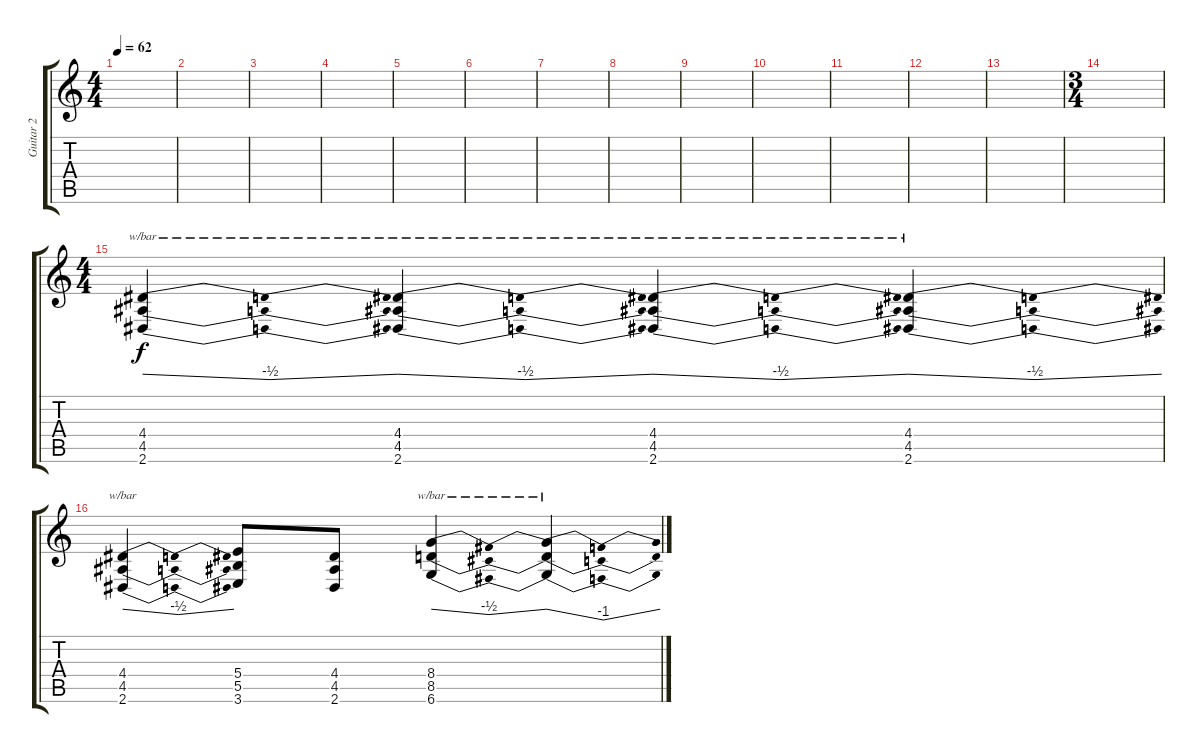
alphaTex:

\track ("Guitar 2" "Guitar 2") {instrument distortionguitar}
\staff {score tabs}
\tuning (Db4 Ab3 E3 B2 Gb2 Db2) {hide}
\ts (4 4)
\tempo 62
\clef g2
\ks c
|
|
|
|
|
|
|
|
|
|
|
|
|
\ts (3 4)
|
\ts (4 4)
(4.4 4.5 2.6).4{tbe (dip default 0 0 30 -2 60 0)} (4.4 4.5 2.6).4{tbe (dip default 0 0 30 -2 60 0)} (4.4 4.5 2.6).4{tbe (dip default 0 0 30 -2 60 0)} (4.4 4.5 2.6).4{tbe (dip default 0 0 30 -2 60 0)} |
(4.4 4.5 2.6).4{tbe (dip default 0 0 30 -2 60 0)} (5.4 5.5 3.6).8 (4.4 4.5 2.6).8 (8.4 8.5 6.6).4{tbe (dip default 0 0 30 -2 60 0)} (8.4{t} 8.5{t} 6.6{t}).4{tbe (dip default 0 0 30 -4 60 0)}
